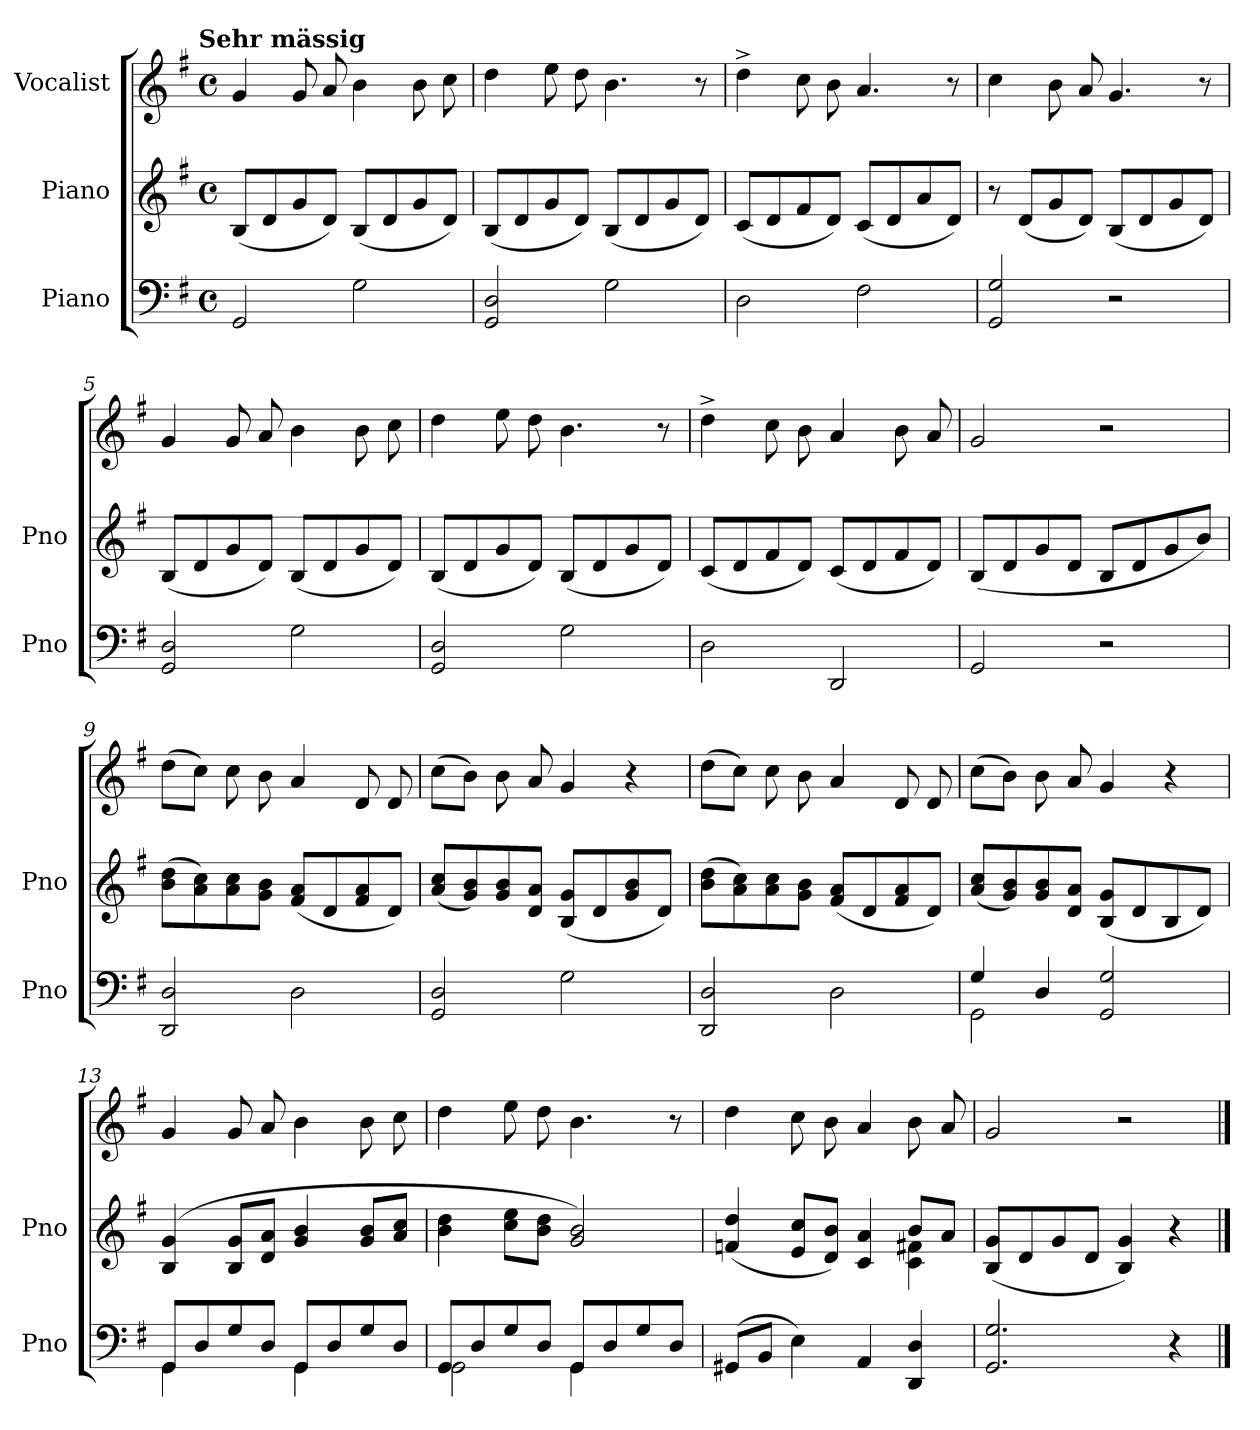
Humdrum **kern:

**kern	**kern	**kern
*part3	*part2	*part1
*staff3	*staff2	*staff1
*I"Piano	*I"Piano	*I"Vocalist
*I'Pno	*I'Pno	*
*clefF4	*clefG2	*clefG2
*k[f#]	*k[f#]	*k[f#]
*G:	*G:	*G:
!!LO:TX:omd:t=Sehr mässig
*M4/4	*M4/4	*M4/4
*met(c)	*met(c)	*met(c)
*MM88	*MM88	*MM88
=1	=1	=1
2GG	(8BL	4g
.	8d	.
.	8g	8g
.	8dJ)	8a
2G	(8BL	4b
.	8d	.
.	8g	8b
.	8dJ)	8cc
=2	=2	=2
2GG 2D	(8BL	4dd
.	8d	.
.	8g	8ee
.	8dJ)	8dd
2G	(8BL	4.b
.	8d	.
.	8g	.
.	8dJ)	8r
=3	=3	=3
2D	(8cL	4dd^
.	8d	.
.	8f#	8cc
.	8dJ)	8b
2F#	(8cL	4.a
.	8d	.
.	8a	.
.	8dJ)	8r
=4	=4	=4
2GG 2G	8r	4cc
.	(8dL	.
.	8g	8b
.	8dJ)	8a
2r	(8BL	4.g
.	8d	.
.	8g	.
.	8dJ)	8r
=5	=5	=5
2GG 2D	(8BL	4g
.	8d	.
.	8g	8g
.	8dJ)	8a
2G	(8BL	4b
.	8d	.
.	8g	8b
.	8dJ)	8cc
=6	=6	=6
2GG 2D	(8BL	4dd
.	8d	.
.	8g	8ee
.	8dJ)	8dd
2G	(8BL	4.b
.	8d	.
.	8g	.
.	8dJ)	8r
=7	=7	=7
2D	(8cL	4dd^
.	8d	.
.	8f#	8cc
.	8dJ)	8b
2DD	(8cL	4a
.	8d	.
.	8f#	8b
.	8dJ)	8a
=8	=8	=8
2GG	(8BL	2g
.	8d	.
.	8g	.
.	8dJ	.
2r	8BL	2r
.	8d	.
.	8g	.
.	8bJ)	.
=9	=9	=9
2DD 2D	(8b 8ddL	(8ddL
.	8a 8cc)	8ccJ)
.	8a 8cc	8cc
.	8g 8bJ	8b
2D	(8f# 8aL	4a
.	8d	.
.	8f# 8a	8d
.	8dJ)	8d
=10	=10	=10
2GG 2D	(8a 8ccL	(8ccL
.	8g 8b)	8bJ)
.	8g 8b	8b
.	8d 8aJ	8a
2G	(8B 8gL	4g
.	8d	.
.	8g 8b	4r
.	8dJ)	.
=11	=11	=11
2DD 2D	(8b 8ddL	(8ddL
.	8a 8cc)	8ccJ)
.	8a 8cc	8cc
.	8g 8bJ	8b
2D	(8f# 8aL	4a
.	8d	.
.	8f# 8a	8d
.	8dJ)	8d
=12	=12	=12
*^	*	*
4G	2GG	(8a 8ccL	(8ccL
.	.	8g 8b)	8bJ)
4D	.	8g 8b	8b
.	.	8d 8aJ	8a
2GG 2G	2ryy	(8B 8gL	4g
.	.	8d	.
.	.	8B	4r
.	.	8dJ)	.
=13	=13	=13	=13
8GGL	4GG	(4B 4g	4g
8D	.	.	.
8G	4ryy	8B 8gL	8g
8DJ	.	8d 8aJ	8a
8GGL	4GG	4g 4b	4b
8D	.	.	.
8G	4ryy	8g 8bL	8b
8DJ	.	8a 8ccJ	8cc
=14	=14	=14	=14
8GGL	2GG	4b 4dd	4dd
8D	.	.	.
8G	.	8cc 8eeL	8ee
8DJ	.	8b 8ddJ	8dd
8GGL	4GG	2g 2b)	4.b
8D	.	.	.
8G	4ryy	.	.
8DJ	.	.	8r
*v	*v	*	*
=15	=15	=15
*	*^	*
(8GG#XL	(4fn 4dd	2.ryy	4dd
8BBJ	.	.	.
4E)	8e 8ccL	.	8cc
.	8d 8bJ)	.	8b
4AA	4c 4a	.	4a
4DD 4D	8bL	4c 4f#X	8b
.	8aJ	.	8a
*	*v	*v	*
=16	=16	=16
2.GG 2.G	(8B 8gL	2g
.	8d	.
.	8g	.
.	8dJ	.
.	4B 4g)	2r
4r	4r	.
==	==	==
*-	*-	*-
